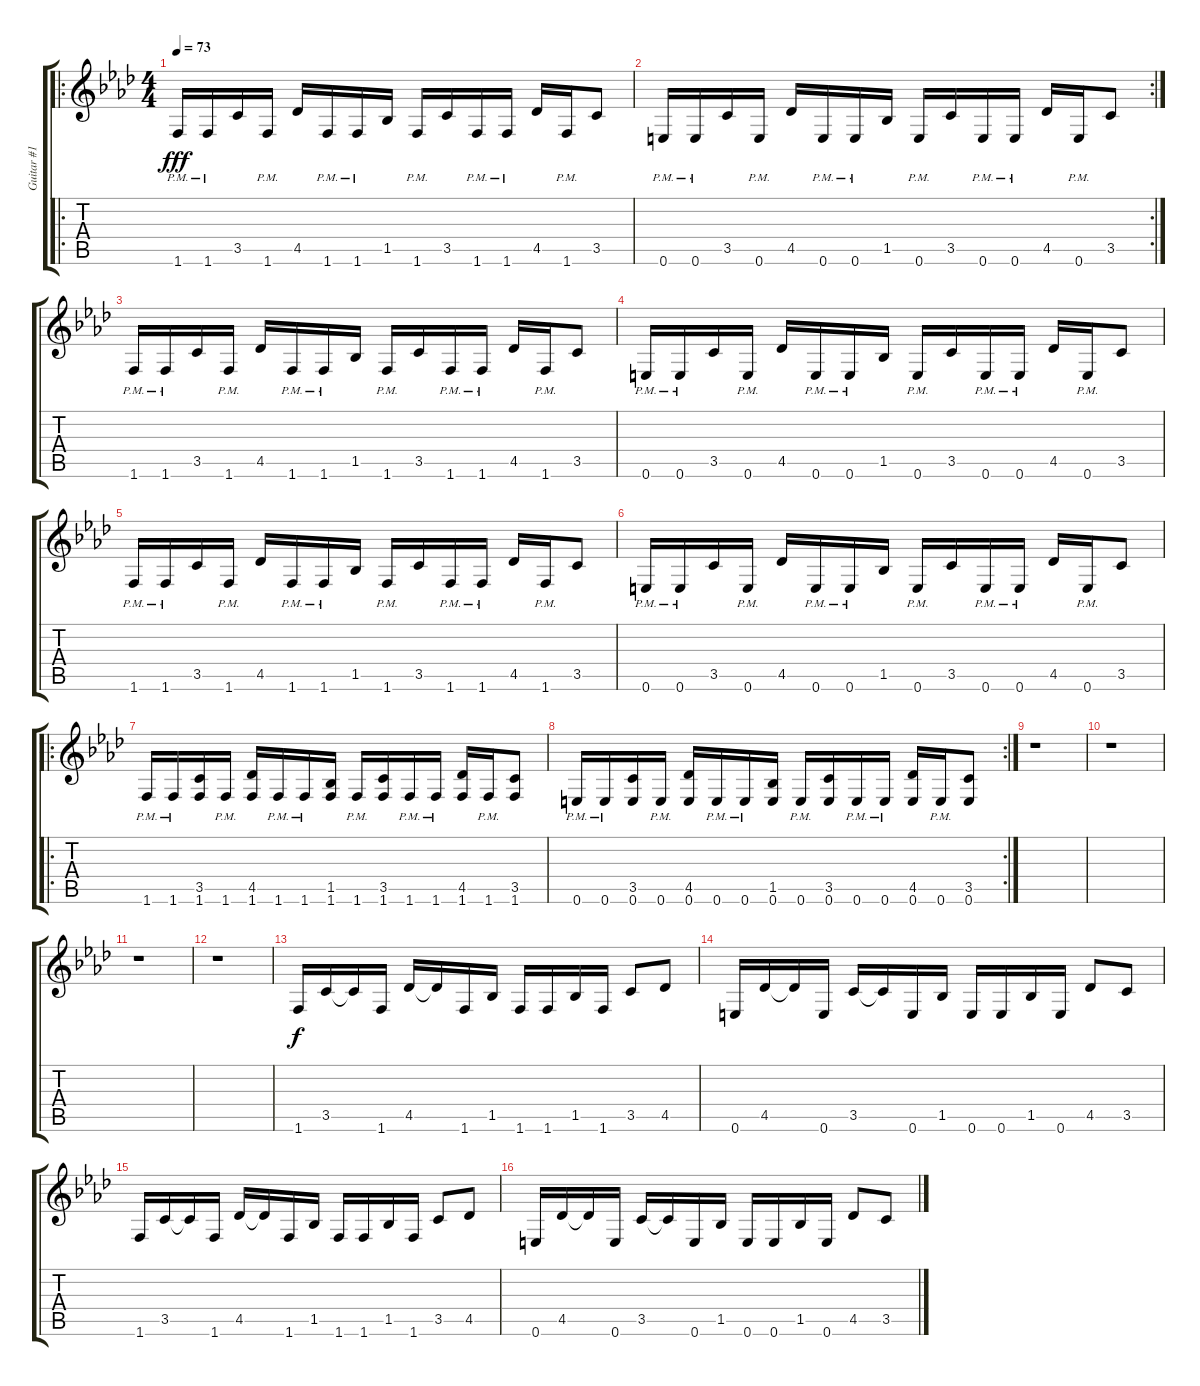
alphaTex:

\track ("Guitar #1" "Guitar #1") {instrument distortionguitar}
\staff {score tabs}
\tuning (E4 B3 G3 D3 A2 E2) {hide}
\ro
\ts (4 4)
\tempo 73
\clef g2
\ks ab
1.6{pm}.16{dy fff} 1.6{pm}.16 3.5.16 1.6{pm}.16 4.5.16 1.6{pm}.16 1.6{pm}.16 1.5.16 1.6{pm}.16 3.5.16 1.6{pm}.16 1.6{pm}.16 4.5.16 1.6{pm}.16 3.5.8 |
\rc 2
0.6{pm}.16 0.6{pm}.16 3.5.16 0.6{pm}.16 4.5.16 0.6{pm}.16 0.6{pm}.16 1.5.16 0.6{pm}.16 3.5.16 0.6{pm}.16 0.6{pm}.16 4.5.16 0.6{pm}.16 3.5.8 |
1.6{pm}.16 1.6{pm}.16 3.5.16 1.6{pm}.16 4.5.16 1.6{pm}.16 1.6{pm}.16 1.5.16 1.6{pm}.16 3.5.16 1.6{pm}.16 1.6{pm}.16 4.5.16 1.6{pm}.16 3.5.8 |
0.6{pm}.16 0.6{pm}.16 3.5.16 0.6{pm}.16 4.5.16 0.6{pm}.16 0.6{pm}.16 1.5.16 0.6{pm}.16 3.5.16 0.6{pm}.16 0.6{pm}.16 4.5.16 0.6{pm}.16 3.5.8 |
1.6{pm}.16 1.6{pm}.16 3.5.16 1.6{pm}.16 4.5.16 1.6{pm}.16 1.6{pm}.16 1.5.16 1.6{pm}.16 3.5.16 1.6{pm}.16 1.6{pm}.16 4.5.16 1.6{pm}.16 3.5.8 |
0.6{pm}.16 0.6{pm}.16 3.5.16 0.6{pm}.16 4.5.16 0.6{pm}.16 0.6{pm}.16 1.5.16 0.6{pm}.16 3.5.16 0.6{pm}.16 0.6{pm}.16 4.5.16 0.6{pm}.16 3.5.8 |
\ro
1.6{pm}.16 1.6{pm}.16 (3.5 1.6).16 1.6{pm}.16 (4.5 1.6).16 1.6{pm}.16 1.6{pm}.16 (1.5 1.6).16 1.6{pm}.16 (3.5 1.6).16 1.6{pm}.16 1.6{pm}.16 (4.5 1.6).16 1.6{pm}.16 (3.5 1.6).8 |
\rc 2
0.6{pm}.16 0.6{pm}.16 (3.5 0.6).16 0.6{pm}.16 (4.5 0.6).16 0.6{pm}.16 0.6{pm}.16 (1.5 0.6).16 0.6{pm}.16 (3.5 0.6).16 0.6{pm}.16 0.6{pm}.16 (4.5 0.6).16 0.6{pm}.16 (3.5 0.6).8 |
r.1 |
r.1 |
r.1 |
r.1 |
1.6.16{dy f volume 10} 3.5.16 3.5{t}.16 1.6.16 4.5.16 4.5{t}.16 1.6.16 1.5.16 1.6.16 1.6.16 1.5.16 1.6.16 3.5.8 4.5.8 |
0.6.16 4.5.16 4.5{t}.16 0.6.16 3.5.16 3.5{t}.16 0.6.16 1.5.16 0.6.16 0.6.16 1.5.16 0.6.16 4.5.8 3.5.8 |
1.6.16 3.5.16 3.5{t}.16 1.6.16 4.5.16 4.5{t}.16 1.6.16 1.5.16 1.6.16 1.6.16 1.5.16 1.6.16 3.5.8 4.5.8 |
0.6.16 4.5.16 4.5{t}.16 0.6.16 3.5.16 3.5{t}.16 0.6.16 1.5.16 0.6.16 0.6.16 1.5.16 0.6.16 4.5.8 3.5.8
